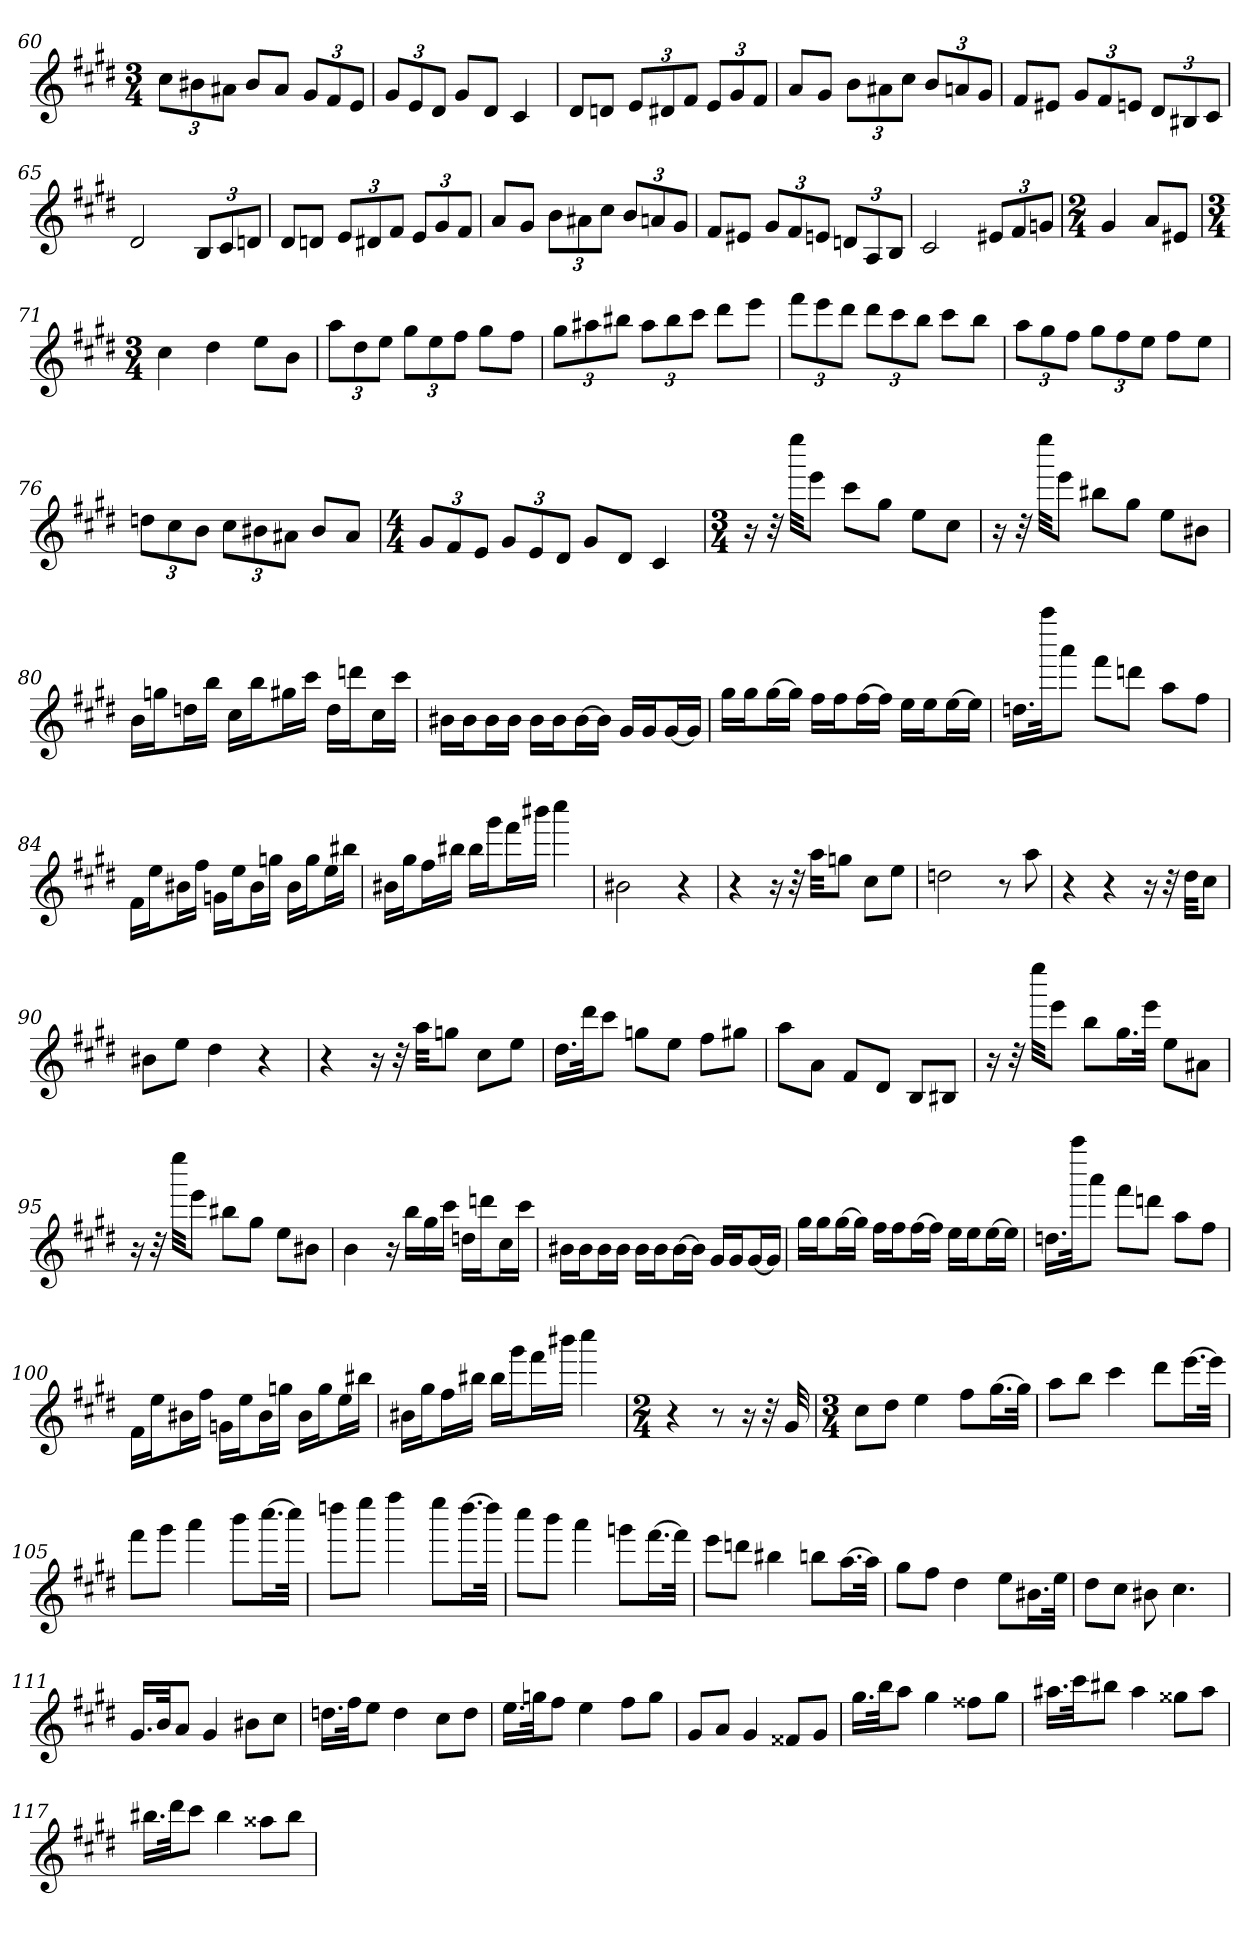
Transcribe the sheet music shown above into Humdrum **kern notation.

**kern
*part1
*staff1
*clefG2
*k[f#c#g#d#]
*E:
*M3/4
=60
12cc#\L
12b#X\
12a#X\J
8b#/L
8a#/J
12g#/L
12f#/
12e/J
=61
12g#/L
12e/
12d#/J
8g#/L
8d#/J
4c#
=62
8d#/L
8dn/J
12e/L
12d#X/
12f#/J
12e/L
12g#/
12f#/J
=63
8a/L
8g#/J
12b\L
12a#X\
12cc#\J
12b/L
12an/
12g#/J
=64
8f#/L
8e#X/J
12g#/L
12f#/
12en/J
12d#/L
12B#X/
12c#/J
=65
2d#
12B/L
12c#/
12dn/J
=66
8d#/L
8dn/J
12e/L
12d#X/
12f#/J
12e/L
12g#/
12f#/J
=67
8a/L
8g#/J
12b\L
12a#X\
12cc#\J
12b/L
12an/
12g#/J
=68
8f#/L
8e#X/J
12g#/L
12f#/
12en/J
12dn/L
12A/
12B/J
=69
2c#
12e#X/L
12f#/
12gn/J
=70
*M2/4
4g#
8a/L
8e#X/J
=71
*M3/4
4cc#
4dd#
8ee\L
8b\J
=72
12aa\L
12dd#\
12ee\J
12gg#\L
12ee\
12ff#\J
8gg#\L
8ff#\J
=73
12gg#\L
12aa#X\
12bb#X\J
12aa#\L
12bb#\
12ccc#\J
8ddd#\L
8eee\J
=74
12fff#\L
12eee\
12ddd#\J
12ddd#\L
12ccc#\
12bb\J
8ccc#\L
8bb\J
=75
12aa\L
12gg#\
12ff#\J
12gg#\L
12ff#\
12ee\J
8ff#\L
8ee\J
=76
12ddn\L
12cc#\
12b\J
12cc#\L
12b#X\
12a#X\J
8b#/L
8a#/J
=77
*M4/4
12g#/L
12f#/
12e/J
12g#/L
12e/
12d#/J
8g#/L
8d#/J
4c#
=78
*M3/4
16r
32r
32eeee\KKL
8eee\J
8ccc#\L
8gg#\J
8ee\L
8cc#\J
=79
16r
32r
32eeee\KKL
8eee\J
8bb#X\L
8gg#\J
8ee\L
8b#X\J
=80
16b\LL
16ggn\J
16ddn\L
16bb\JJ
16cc#\LL
16bb\J
16gg#X\L
16ccc#\JJ
16dd\LL
16dddn\J
16cc#\L
16ccc#\JJ
=81
16b#X\LL
16b#\J
16b#\L
16b#\JJ
16b#\LL
16b#\J
[16b#\L
16b#\JJ]
16g#/LL
16g#/J
[16g#/L
16g#/JJ]
=82
16gg#\LL
16gg#\J
[16gg#\L
16gg#\JJ]
16ff#\LL
16ff#\J
[16ff#\L
16ff#\JJ]
16ee\LL
16ee\J
[16ee\L
16ee\JJ]
=83
16.ddn\LL
32aaaa\Jk
8aaa\J
8fff#\L
8dddn\J
8aa\L
8ff#\J
=84
16f#\LL
16ee\J
16b#X\L
16ff#\JJ
16gn\LL
16ee\J
16b#\L
16ggn\JJ
16b#\LL
16gg\J
16ee\L
16bb#X\JJ
=85
16b#X\LL
16gg#\J
16ff#\L
16bb#X\JJ
16bb#\LL
16ggg#\J
16fff#\L
16bbb#X\JJ
4cccc#
=86
2b#X
4r
=87
4r
16r
32r
32aa\KKL
8ggn\J
8cc#\L
8ee\J
=88
2ddn
8r
8aa
=89
4r
4r
16r
32r
32dd#\KKL
8cc#\J
=90
8b#X\L
8ee\J
4dd#
4r
=91
4r
16r
32r
32aa\KKL
8ggn\J
8cc#\L
8ee\J
=92
16.dd#\LL
32ddd#\Jk
8ccc#\J
8ggn\L
8ee\J
8ff#\L
8gg#X\J
=93
8aa\L
8a\J
8f#/L
8d#/J
8B/L
8B#X/J
=94
16r
32r
32eeee\KKL
8eee\J
8bb\L
16.gg#\L
32eee\JJk
8ee\L
8a#X\J
=95
16r
32r
32eeee\KKL
8eee\J
8bb#X\L
8gg#\J
8ee\L
8b#X\J
=96
4b
16r
16bb\LL
16gg#\
16ccc#\JJ
16ddn\LL
16dddn\J
16cc#\L
16ccc#\JJ
=97
16b#X\LL
16b#\J
16b#\L
16b#\JJ
16b#\LL
16b#\J
[16b#\L
16b#\JJ]
16g#/LL
16g#/J
[16g#/L
16g#/JJ]
=98
16gg#\LL
16gg#\J
[16gg#\L
16gg#\JJ]
16ff#\LL
16ff#\J
[16ff#\L
16ff#\JJ]
16ee\LL
16ee\J
[16ee\L
16ee\JJ]
=99
16.ddn\LL
32aaaa\Jk
8aaa\J
8fff#\L
8dddn\J
8aa\L
8ff#\J
=100
16f#\LL
16ee\J
16b#X\L
16ff#\JJ
16gn\LL
16ee\J
16b#\L
16ggn\JJ
16b#\LL
16gg\J
16ee\L
16bb#X\JJ
=101
16b#X\LL
16gg#\J
16ff#\L
16bb#X\JJ
16bb#\LL
16ggg#\J
16fff#\L
16bbb#X\JJ
4cccc#
=102
*M2/4
4r
8r
16r
32r
32g#
=103
*M3/4
8cc#\L
8dd#\J
4ee
8ff#\L
[16.gg#\L
32gg#\JJk]
=104
8aa\L
8bb\J
4ccc#
8ddd#\L
[16.eee\L
32eee\JJk]
=105
8fff#\L
8ggg#\J
4aaa
8bbb\L
[16.cccc#\L
32cccc#\JJk]
=106
8ddddn\L
8eeee\J
4ffff#
8eeee\L
[16.dddd\L
32dddd\JJk]
=107
8cccc#\L
8bbb\J
4aaa
8gggn\L
[16.fff#\L
32fff#\JJk]
=108
8eee\L
8dddn\J
4bb#X
8bbn\L
[16.aa\L
32aa\JJk]
=109
8gg#\L
8ff#\J
4dd#
8ee\L
16.b#X\L
32ee\JJk
=110
8dd#\L
8cc#\J
8b#X
4.cc#
=111
16.g#/LL
32b/Jk
8a/J
4g#
8b#X\L
8cc#\J
=112
16.ddn\LL
32ff#\Jk
8ee\J
4dd
8cc#\L
8dd\J
=113
16.ee\LL
32ggn\Jk
8ff#\J
4ee
8ff#\L
8gg\J
=114
8g#/L
8a/J
4g#
8f##X/L
8g#/J
=115
16.gg#\LL
32bb\Jk
8aa\J
4gg#
8ff##X\L
8gg#\J
=116
16.aa#X\LL
32ccc#\Jk
8bb#X\J
4aa#
8gg##X\L
8aa#\J
=117
16.bb#X\LL
32ddd#\Jk
8ccc#\J
4bb#
8aa##X\L
8bb#\J
=
*-
